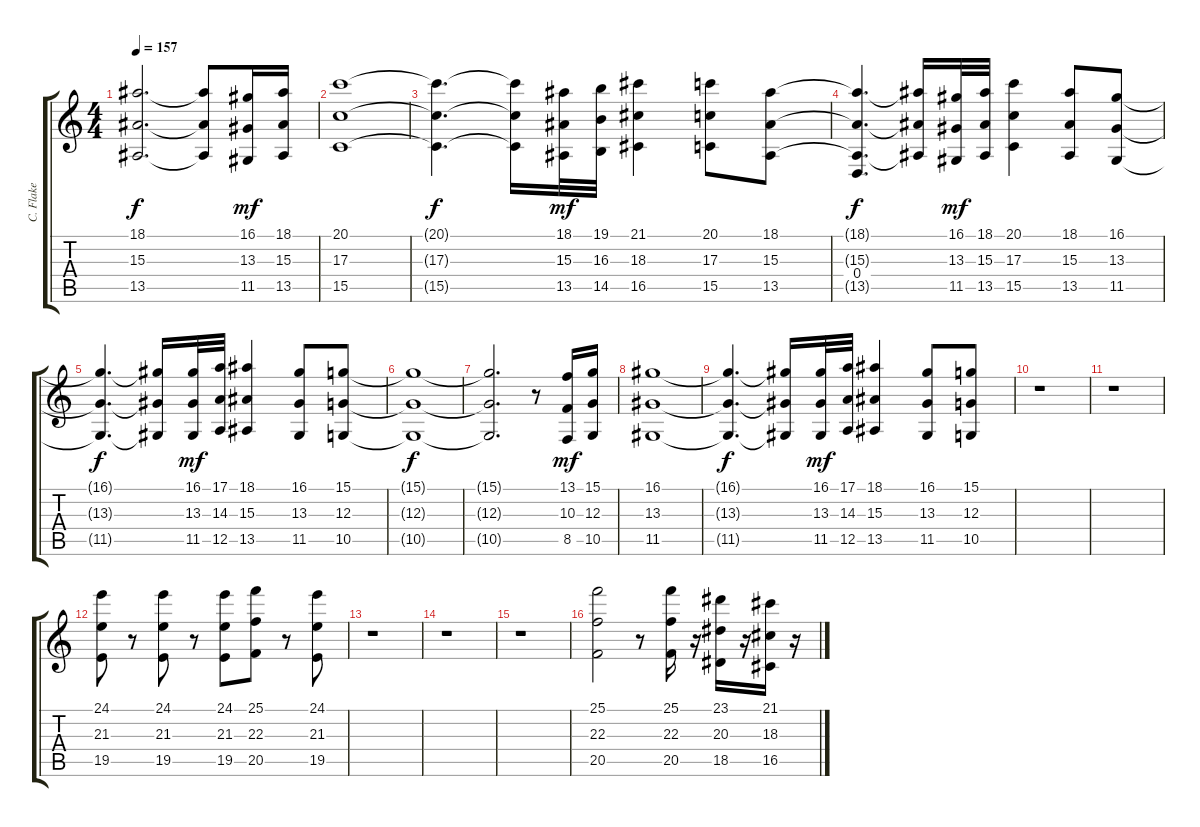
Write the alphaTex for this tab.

\track ("C. Flake" "C. Flake") {instrument trumpet}
\staff {score tabs}
\tuning (E4 B3 G3 D3 A2 E2) {hide}
\ts (4 4)
\tempo 157
\clef g2
\ks c
(18.1{t} 15.3{t} 13.5{t}).2{d dy f} (18.1{t} 15.3{t} 13.5{t}).8 (16.1 13.3 11.5).16{dy mf} (18.1 15.3 13.5).16 |
(20.1 17.3 15.5).1 |
(20.1{t} 17.3{t} 15.5{t}).4{d dy f} (20.1{t} 17.3{t} 15.5{t}).16 (18.1 15.3 13.5).32{dy mf} (19.1 16.3 14.5).32 (21.1 18.3 16.5).4 (20.1 17.3 15.5).8 (18.1 15.3 13.5).8 |
(18.1{t} 15.3{t} 0.4 13.5{t}).4{d dy f} (18.1{t} 15.3{t} 13.5{t}).16 (16.1 13.3 11.5).32{dy mf} (18.1 15.3 13.5).32 (20.1 17.3 15.5).4 (18.1 15.3 13.5).8 (16.1 13.3 11.5).8 |
(16.1{t} 13.3{t} 11.5{t}).4{d dy f} (16.1{t} 13.3{t} 11.5{t}).16 (16.1 13.3 11.5).32{dy mf} (17.1 14.3 12.5).32 (18.1 15.3 13.5).4 (16.1 13.3 11.5).8 (15.1 12.3 10.5).8 |
(15.1{t} 12.3{t} 10.5{t}).1{dy f} |
(15.1{t} 12.3{t} 10.5{t}).2{d} r.8 (13.1 10.3 8.5).16{dy mf} (15.1 12.3 10.5).16 |
(16.1 13.3 11.5).1 |
(16.1{t} 13.3{t} 11.5{t}).4{d dy f} (16.1{t} 13.3{t} 11.5{t}).16 (16.1 13.3 11.5).32{dy mf} (17.1 14.3 12.5).32 (18.1 15.3 13.5).4 (16.1 13.3 11.5).8 (15.1 12.3 10.5).8 |
r.1 |
r.1 |
(24.1 21.3 19.5).8 r.8 (24.1 21.3 19.5).8 r.8 (24.1 21.3 19.5).8 (25.1 22.3 20.5).8 r.8 (24.1 21.3 19.5).8 |
r.1 |
r.1 |
r.1 |
(25.1 22.3 20.5).2 r.8 (25.1 22.3 20.5).16 r.16 (23.1 20.3 18.5).16 r.16 (21.1 18.3 16.5).16 r.16
